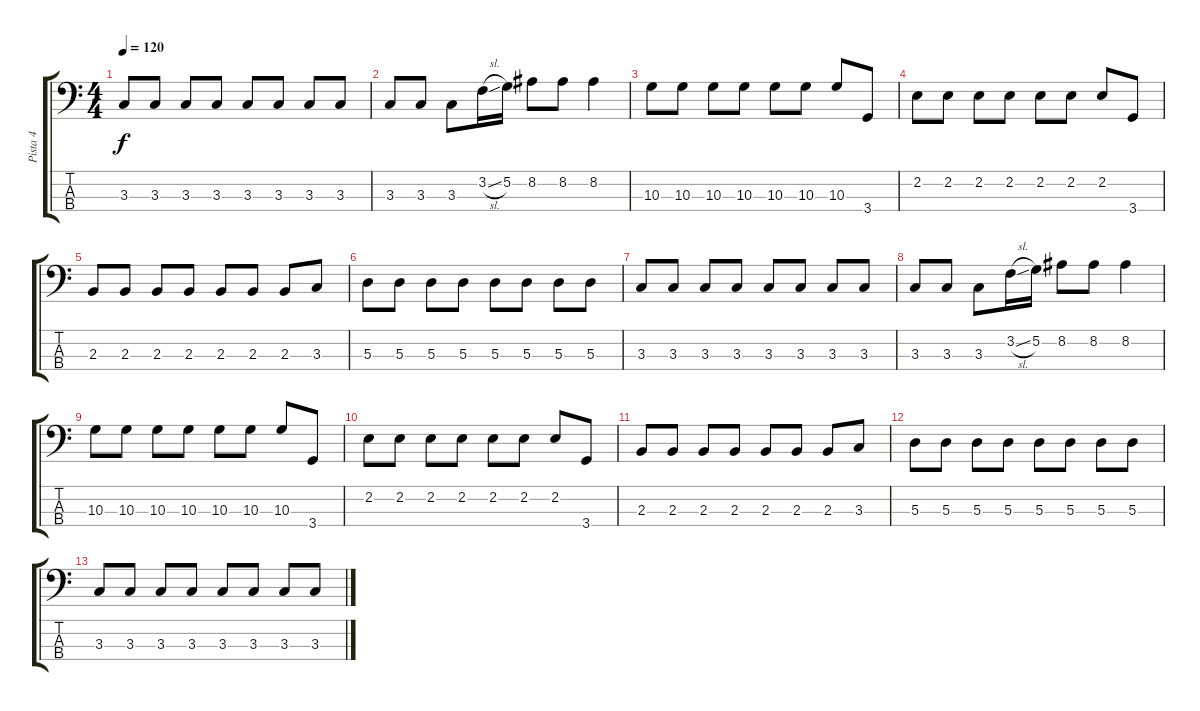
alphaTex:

\track ("Pista 4" "Pista 4") {instrument electricbassfinger}
\staff {score tabs}
\tuning (G2 D2 A1 E1) {hide}
\ts (4 4)
\tempo 120
\clef f4
\ks c
3.3.8{dy f} 3.3.8 3.3.8 3.3.8 3.3.8 3.3.8 3.3.8 3.3.8 |
3.3.8 3.3.8 3.3.8 3.2{sl}.16 5.2.16 8.2.8 8.2.8 8.2.4 |
10.3.8 10.3.8 10.3.8 10.3.8 10.3.8 10.3.8 10.3.8 3.4.8 |
2.2.8 2.2.8 2.2.8 2.2.8 2.2.8 2.2.8 2.2.8 3.4.8 |
2.3.8 2.3.8 2.3.8 2.3.8 2.3.8 2.3.8 2.3.8 3.3.8 |
5.3.8 5.3.8 5.3.8 5.3.8 5.3.8 5.3.8 5.3.8 5.3.8 |
3.3.8 3.3.8 3.3.8 3.3.8 3.3.8 3.3.8 3.3.8 3.3.8 |
3.3.8 3.3.8 3.3.8 3.2{sl}.16 5.2.16 8.2.8 8.2.8 8.2.4 |
10.3.8 10.3.8 10.3.8 10.3.8 10.3.8 10.3.8 10.3.8 3.4.8 |
2.2.8 2.2.8 2.2.8 2.2.8 2.2.8 2.2.8 2.2.8 3.4.8 |
2.3.8 2.3.8 2.3.8 2.3.8 2.3.8 2.3.8 2.3.8 3.3.8 |
5.3.8 5.3.8 5.3.8 5.3.8 5.3.8 5.3.8 5.3.8 5.3.8 |
3.3.8 3.3.8 3.3.8 3.3.8 3.3.8 3.3.8 3.3.8 3.3.8
